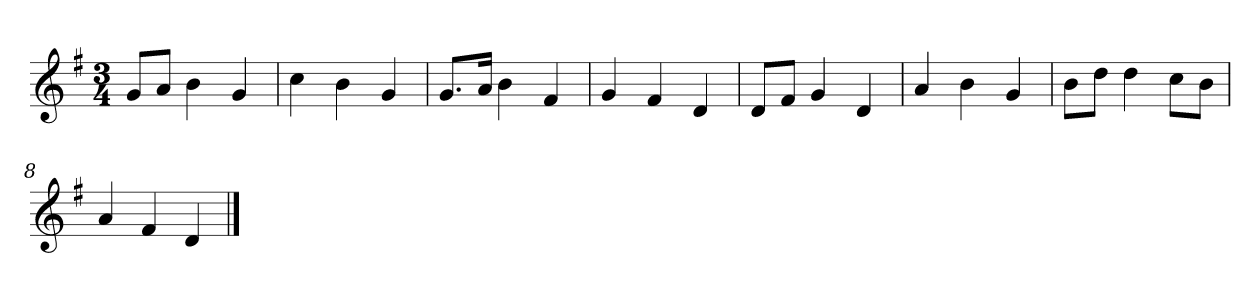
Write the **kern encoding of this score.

**kern
*part1
*staff1
*clefG2
*k[f#]
*G:
*M3/4
=
8g/L
8a/J
4b
4g
=2
4cc
4b
4g
=3
8.g/L
16a/Jk
4b
4f#
=4
4g
4f#
4d
=5y
8d/L
8f#/J
4g
4d
=6
4a
4b
4g
=7
8b\L
8dd\J
4dd
8cc\L
8b\J
=8
4a
4f#
4d
==
*-
